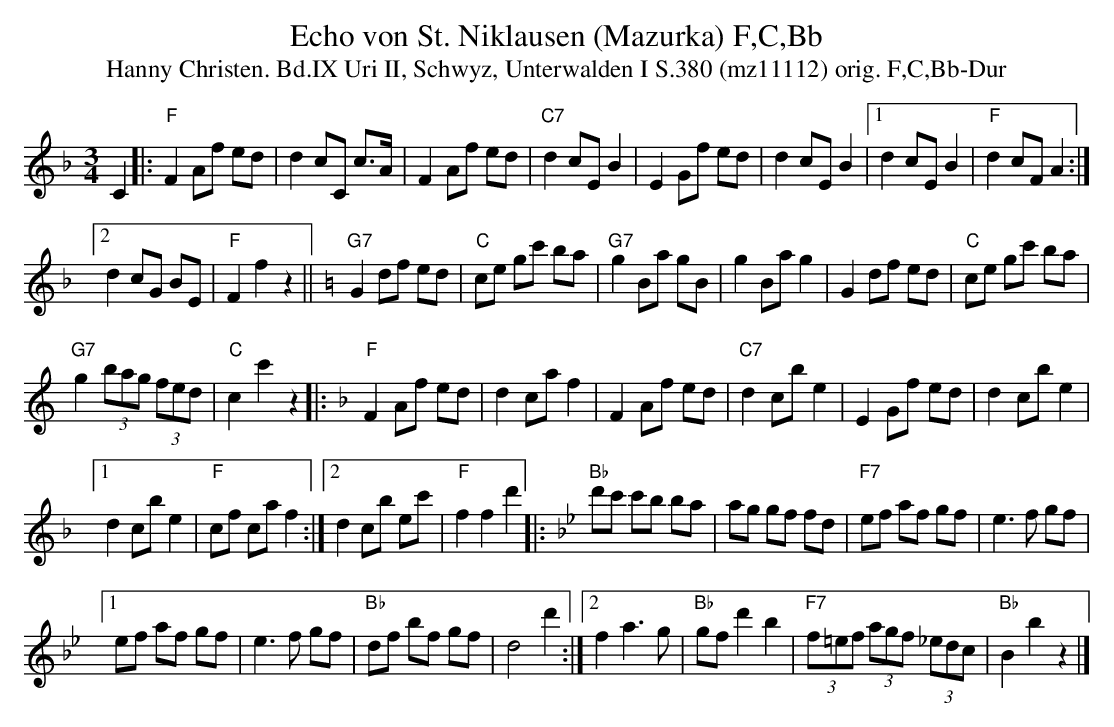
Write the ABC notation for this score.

X:1
T:Echo von St. Niklausen (Mazurka) F,C,Bb
T:Hanny Christen. Bd.IX Uri II, Schwyz, Unterwalden I S.380 (mz11112) orig. F,C,Bb-Dur
M:3/4
L:1/8
K:F
C2 |: "F"F2 Af ed | d2 cC c>A | F2 Af ed | "C7"d2 cE B2 | E2 Gf ed | d2 cE B2 |1 d2 cE B2 | "F"d2 cF A2 :|2
d2 cG BE | "F"F2 f2 z2 || [K:C] "G7"G2 df ed | "C"ce gc' ba | "G7"g2 Ba gB | g2 Ba g2 | G2 df ed | "C"ce gc' ba |
"G7"g2 (3bag (3fed | "C"c2 c'2 z2 |: [K:F] "F"F2 Af ed | d2 ca f2 | F2 Af ed | "C7"d2 cb e2 | E2 Gf ed | d2 cb e2 |1
d2 cb e2 | "F"cf ca f2 :|2 d2 cb ec' | "F"f2f2d'2 |: [K:Bb] "Bb"d'c' c'b ba | ag gf fd | "F7"ef af gf | e3 f gf |1
ef af gf | e3 f gf | "Bb"df bf gf | d4 d'2 :|2 f2 a3 g | "Bb"gf d'2 b2 | "F7"(3f=ef (3agf (3_edc | "Bb"B2 b2 z2 |]
